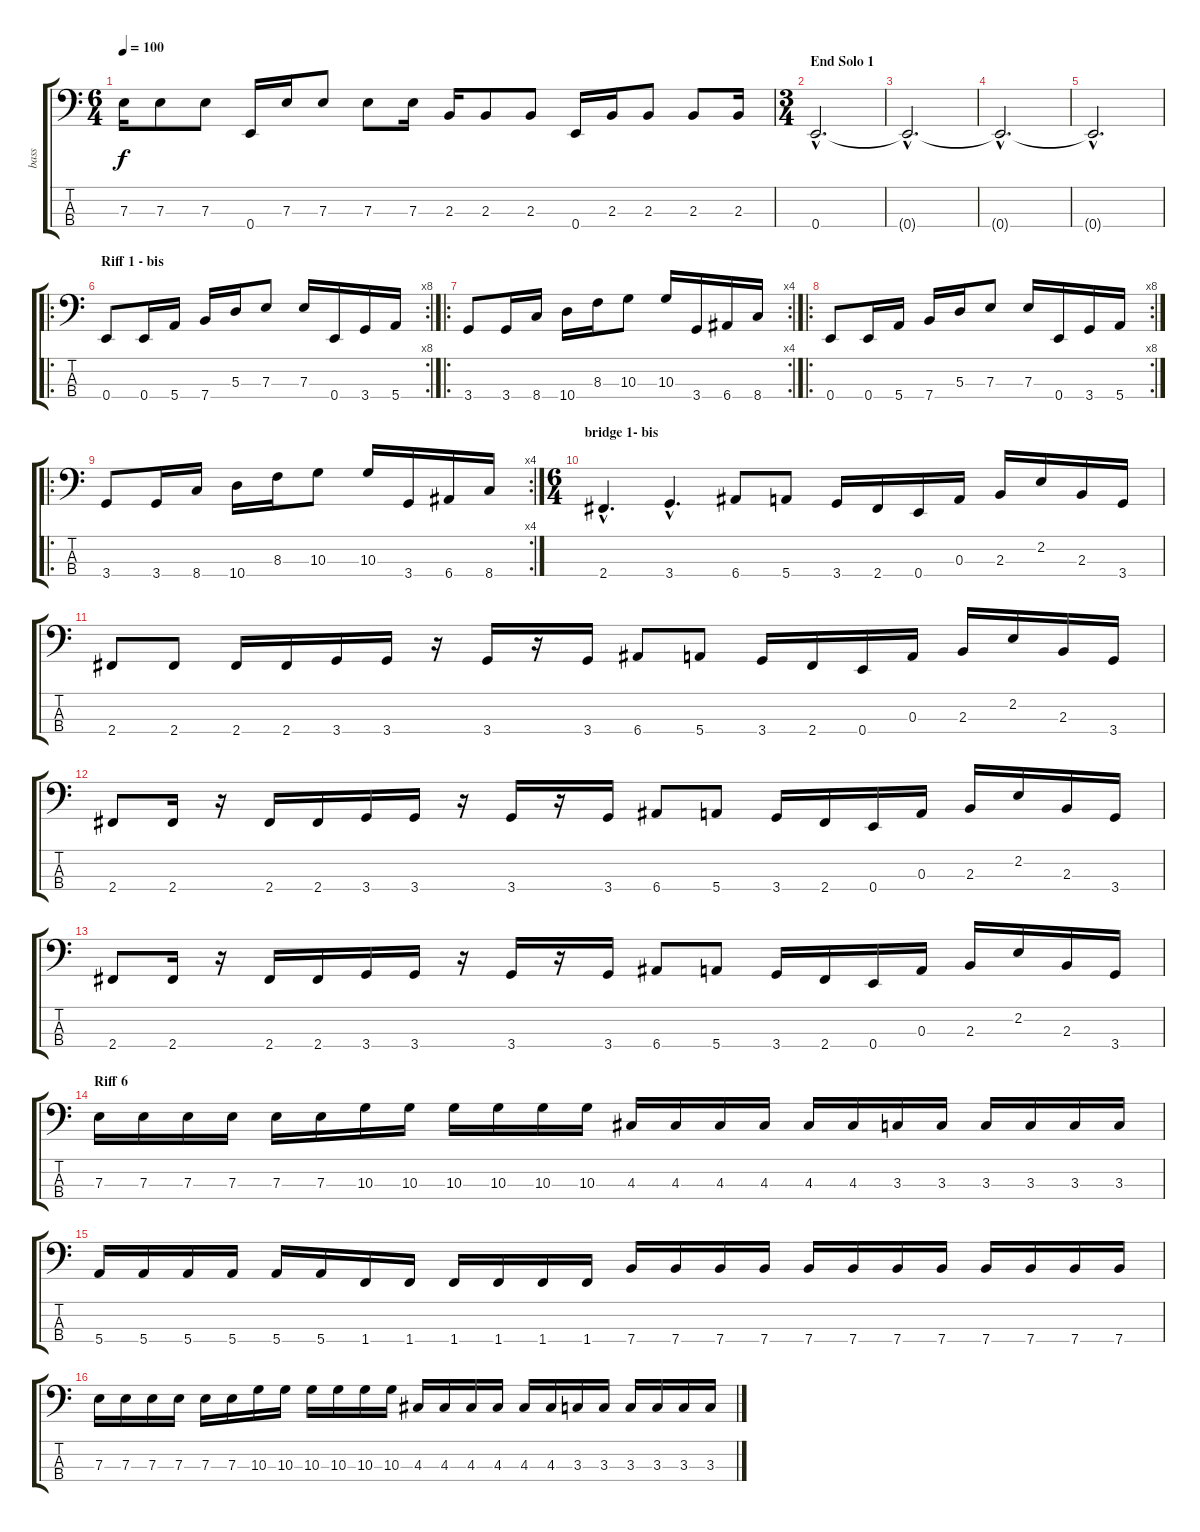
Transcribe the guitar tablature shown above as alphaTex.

\track ("bass" "bass") {instrument electricbassfinger}
\staff {score tabs}
\tuning (G2 D2 A1 E1) {hide}
\ts (6 4)
\tempo 100
\clef f4
\ks c
7.3.16{dy f} 7.3.8 7.3.8 0.4.16 7.3.16 7.3.8 7.3.8 7.3.16 2.3.16 2.3.8 2.3.8 0.4.16 2.3.16 2.3.8 2.3.8 2.3.16 |
\ts (3 4)
\section ("" "End Solo 1")
0.4{hac}.2{d} |
0.4{hac t}.2{d} |
0.4{hac t}.2{d} |
0.4{hac t}.2{d} |
\ro
\rc 8
\section ("" "Riff 1 - bis")
0.4.8 0.4.16 5.4.16 7.4.16 5.3.16 7.3.8 7.3.16 0.4.16 3.4.16 5.4.16 |
\ro
\rc 4
3.4.8 3.4.16 8.4.16 10.4.16 8.3.16 10.3.8 10.3.16 3.4.16 6.4.16 8.4.16 |
\ro
\rc 8
0.4.8 0.4.16 5.4.16 7.4.16 5.3.16 7.3.8 7.3.16 0.4.16 3.4.16 5.4.16 |
\ro
\rc 4
3.4.8 3.4.16 8.4.16 10.4.16 8.3.16 10.3.8 10.3.16 3.4.16 6.4.16 8.4.16 |
\ts (6 4)
\section ("" "bridge 1- bis ")
2.4{hac}.4{d} 3.4{hac}.4{d} 6.4.8 5.4.8 3.4.16 2.4.16 0.4.16 0.3.16 2.3.16 2.2.16 2.3.16 3.4.16 |
2.4.8 2.4.8 2.4.16 2.4.16 3.4.16 3.4.16 r.16 3.4.16 r.16 3.4.16 6.4.8 5.4.8 3.4.16 2.4.16 0.4.16 0.3.16 2.3.16 2.2.16 2.3.16 3.4.16 |
2.4.8 2.4.16 r.16 2.4.16 2.4.16 3.4.16 3.4.16 r.16 3.4.16 r.16 3.4.16 6.4.8 5.4.8 3.4.16 2.4.16 0.4.16 0.3.16 2.3.16 2.2.16 2.3.16 3.4.16 |
2.4.8 2.4.16 r.16 2.4.16 2.4.16 3.4.16 3.4.16 r.16 3.4.16 r.16 3.4.16 6.4.8 5.4.8 3.4.16 2.4.16 0.4.16 0.3.16 2.3.16 2.2.16 2.3.16 3.4.16 |
\section ("" "Riff 6")
7.3.16 7.3.16 7.3.16 7.3.16 7.3.16 7.3.16 10.3.16 10.3.16 10.3.16 10.3.16 10.3.16 10.3.16 4.3.16 4.3.16 4.3.16 4.3.16 4.3.16 4.3.16 3.3.16 3.3.16 3.3.16 3.3.16 3.3.16 3.3.16 |
5.4.16 5.4.16 5.4.16 5.4.16 5.4.16 5.4.16 1.4.16 1.4.16 1.4.16 1.4.16 1.4.16 1.4.16 7.4.16 7.4.16 7.4.16 7.4.16 7.4.16 7.4.16 7.4.16 7.4.16 7.4.16 7.4.16 7.4.16 7.4.16 |
7.3.16 7.3.16 7.3.16 7.3.16 7.3.16 7.3.16 10.3.16 10.3.16 10.3.16 10.3.16 10.3.16 10.3.16 4.3.16 4.3.16 4.3.16 4.3.16 4.3.16 4.3.16 3.3.16 3.3.16 3.3.16 3.3.16 3.3.16 3.3.16
